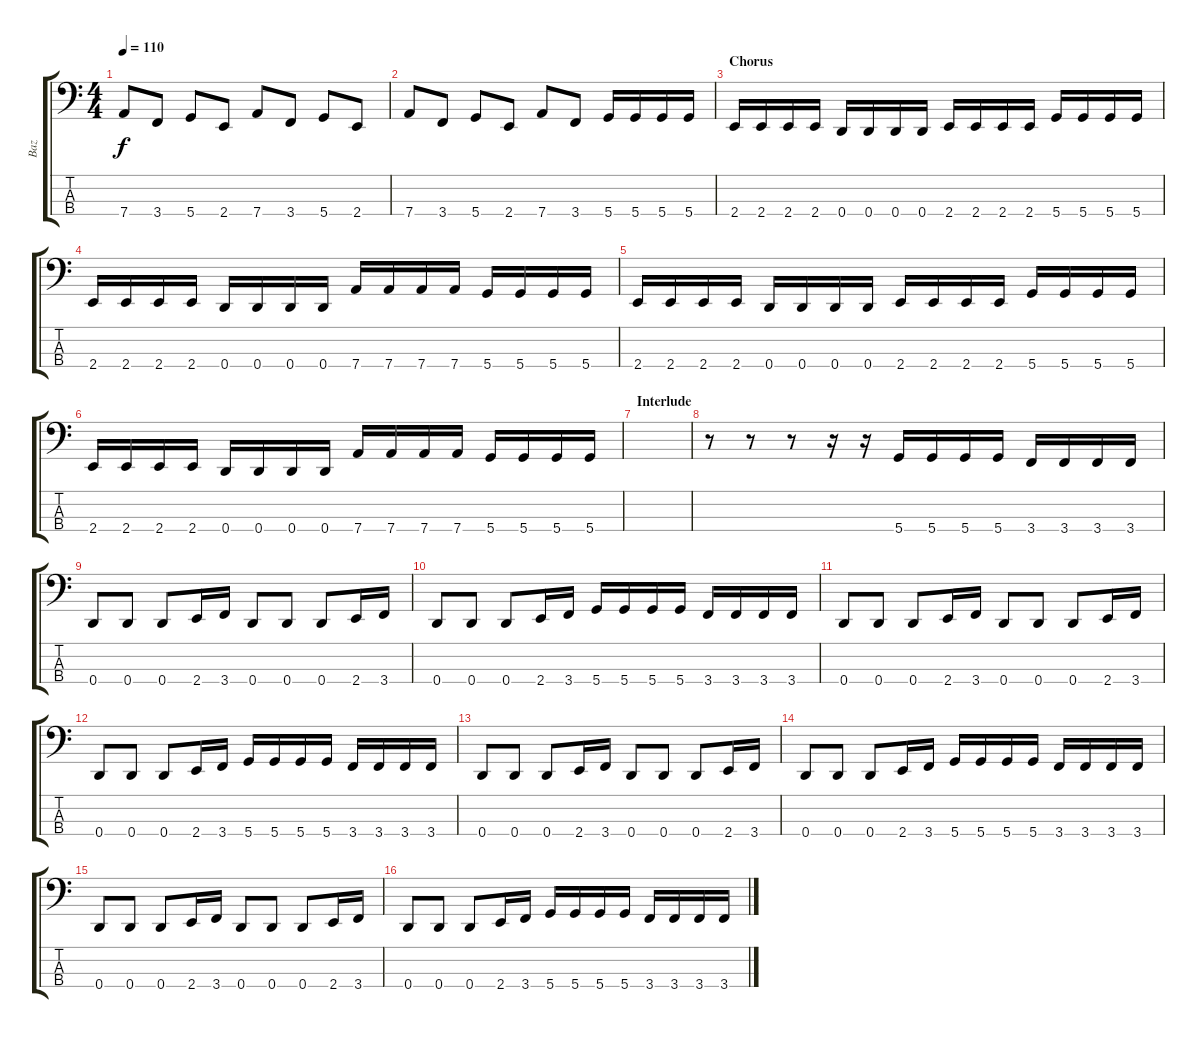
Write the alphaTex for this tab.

\track ("Baz" "Baz") {instrument electricbassfinger}
\staff {score tabs}
\tuning (G2 D2 A1 D1) {hide}
\ts (4 4)
\tempo 110
\clef f4
\ks c
7.4.8{dy f} 3.4.8 5.4.8 2.4.8 7.4.8 3.4.8 5.4.8 2.4.8 |
7.4.8 3.4.8 5.4.8 2.4.8 7.4.8 3.4.8 5.4.16 5.4.16 5.4.16 5.4.16 |
\section ("" "Chorus")
2.4.16 2.4.16 2.4.16 2.4.16 0.4.16 0.4.16 0.4.16 0.4.16 2.4.16 2.4.16 2.4.16 2.4.16 5.4.16 5.4.16 5.4.16 5.4.16 |
2.4.16 2.4.16 2.4.16 2.4.16 0.4.16 0.4.16 0.4.16 0.4.16 7.4.16 7.4.16 7.4.16 7.4.16 5.4.16 5.4.16 5.4.16 5.4.16 |
2.4.16 2.4.16 2.4.16 2.4.16 0.4.16 0.4.16 0.4.16 0.4.16 2.4.16 2.4.16 2.4.16 2.4.16 5.4.16 5.4.16 5.4.16 5.4.16 |
2.4.16 2.4.16 2.4.16 2.4.16 0.4.16 0.4.16 0.4.16 0.4.16 7.4.16 7.4.16 7.4.16 7.4.16 5.4.16 5.4.16 5.4.16 5.4.16 |
\section ("" "Interlude")
|
r.8 r.8 r.8 r.16 r.16 5.4.16 5.4.16 5.4.16 5.4.16 3.4.16 3.4.16 3.4.16 3.4.16 |
0.4.8 0.4.8 0.4.8 2.4.16 3.4.16 0.4.8 0.4.8 0.4.8 2.4.16 3.4.16 |
0.4.8 0.4.8 0.4.8 2.4.16 3.4.16 5.4.16 5.4.16 5.4.16 5.4.16 3.4.16 3.4.16 3.4.16 3.4.16 |
0.4.8 0.4.8 0.4.8 2.4.16 3.4.16 0.4.8 0.4.8 0.4.8 2.4.16 3.4.16 |
0.4.8 0.4.8 0.4.8 2.4.16 3.4.16 5.4.16 5.4.16 5.4.16 5.4.16 3.4.16 3.4.16 3.4.16 3.4.16 |
0.4.8 0.4.8 0.4.8 2.4.16 3.4.16 0.4.8 0.4.8 0.4.8 2.4.16 3.4.16 |
0.4.8 0.4.8 0.4.8 2.4.16 3.4.16 5.4.16 5.4.16 5.4.16 5.4.16 3.4.16 3.4.16 3.4.16 3.4.16 |
0.4.8 0.4.8 0.4.8 2.4.16 3.4.16 0.4.8 0.4.8 0.4.8 2.4.16 3.4.16 |
0.4.8 0.4.8 0.4.8 2.4.16 3.4.16 5.4.16 5.4.16 5.4.16 5.4.16 3.4.16 3.4.16 3.4.16 3.4.16
